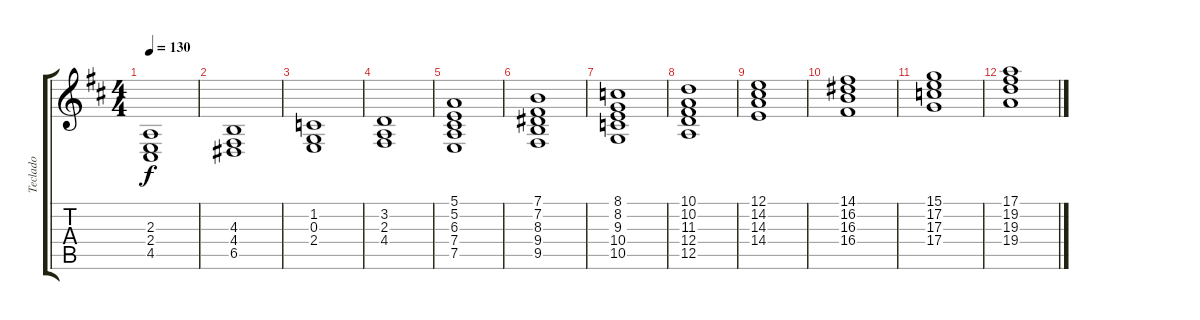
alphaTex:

\track ("Teclado" "Teclado") {instrument choiraahs}
\staff {score tabs}
\tuning (E4 B3 G3 D3 A2 E2) {hide}
\ts (4 4)
\tempo 130
\clef g2
\ks d
(2.3 2.4 4.5).1{dy f} |
(4.3 4.4 6.5).1 |
(1.2 0.3 2.4).1 |
(3.2 2.3 4.4).1 |
(5.1 5.2 6.3 7.4 7.5).1 |
(7.1 7.2 8.3 9.4 9.5).1 |
(8.1 8.2 9.3 10.4 10.5).1 |
(10.1 10.2 11.3 12.4 12.5).1 |
(12.1 14.2 14.3 14.4).1 |
(14.1 16.2 16.3 16.4).1 |
(15.1 17.2 17.3 17.4).1 |
(17.1 19.2 19.3 19.4).1
